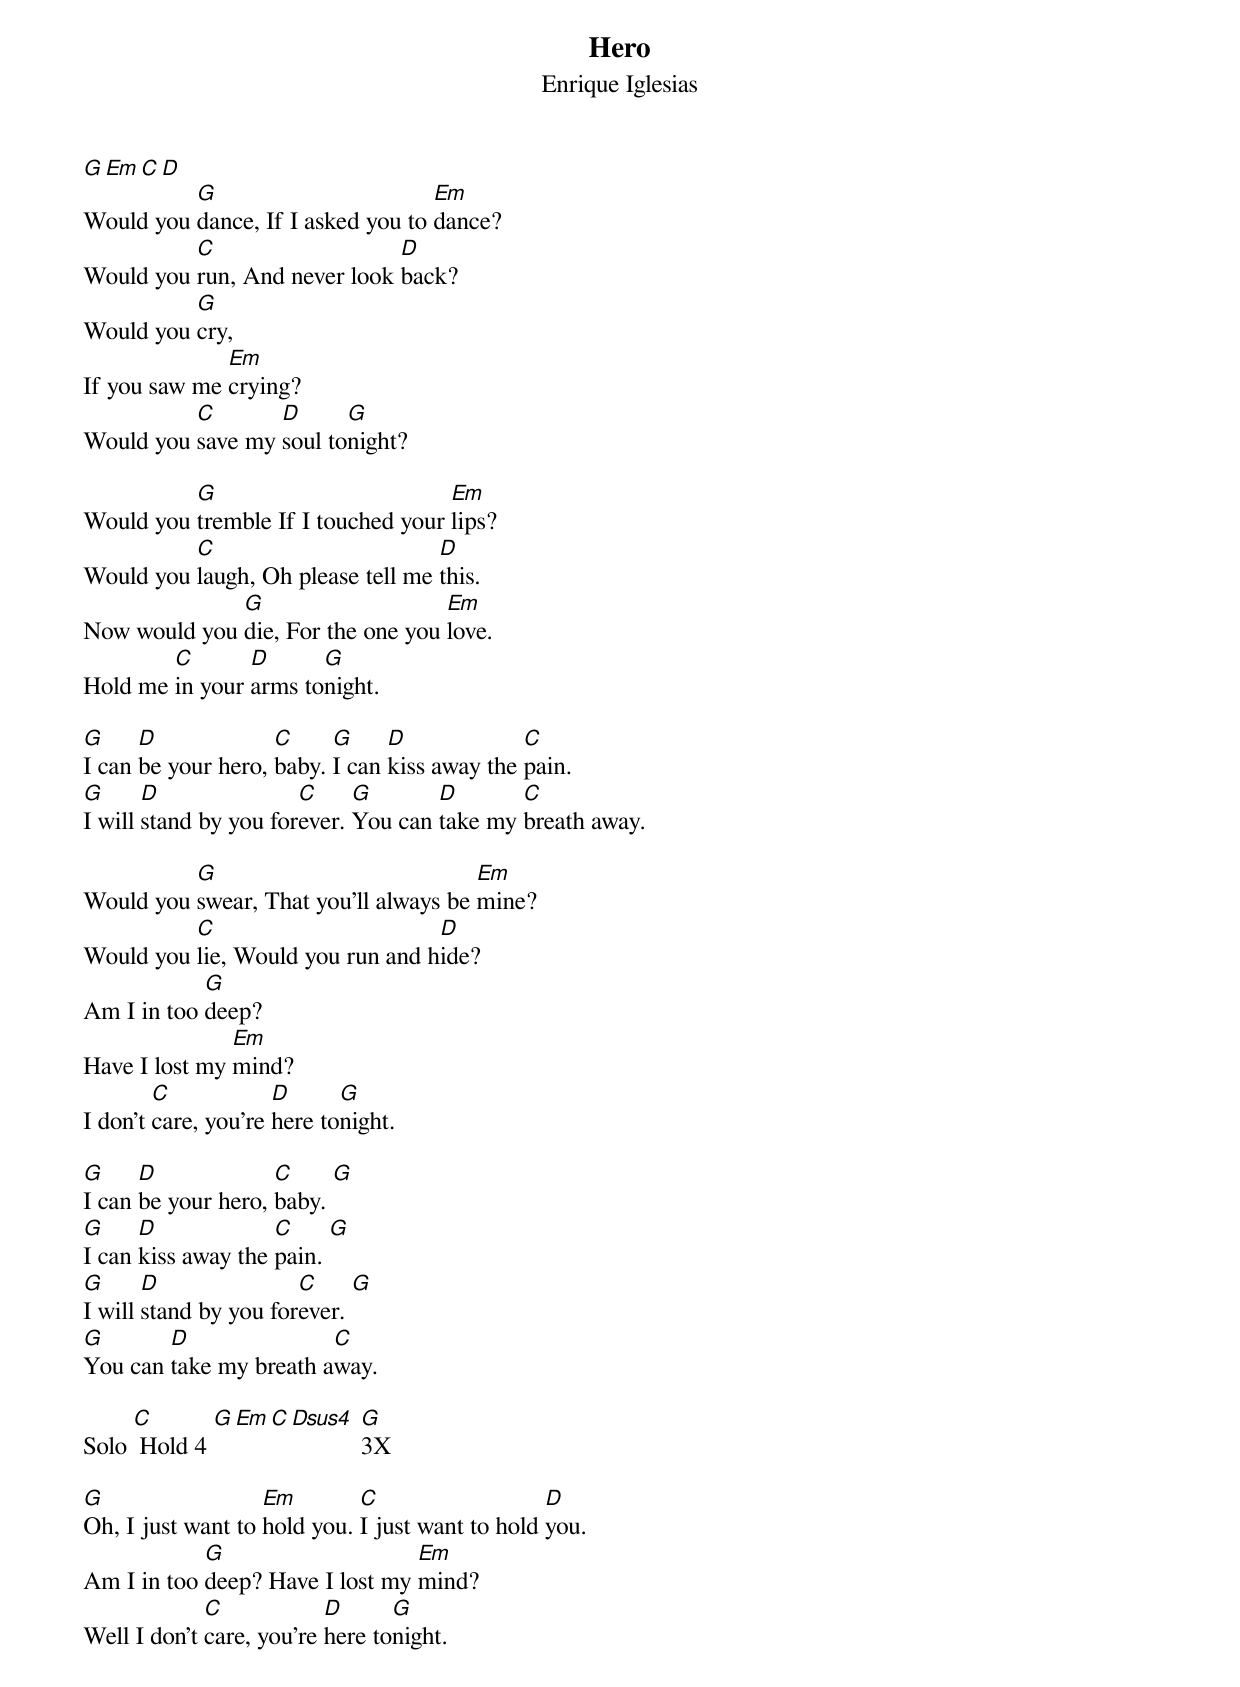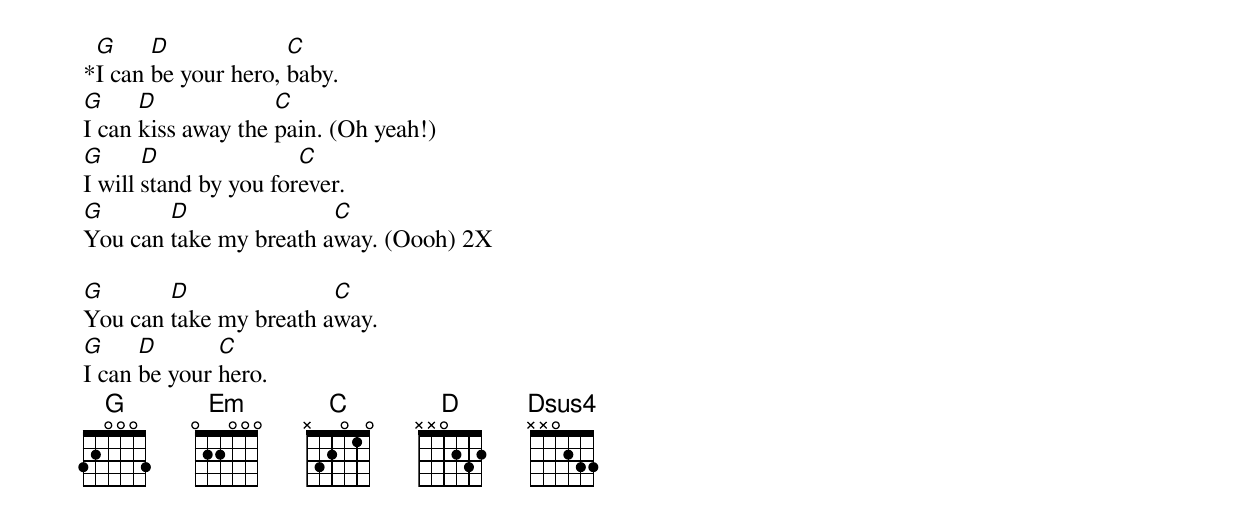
{Title: Hero}
{subtitle:Enrique Iglesias}
[G][Em][C][D]
Would you [G]dance, If I asked you to [Em]dance?
Would you [C]run, And never look [D]back?
Would you [G]cry,
If you saw me [Em]crying?
Would you [C]save my [D]soul to[G]night?

Would you [G]tremble If I touched your [Em]lips?
Would you [C]laugh, Oh please tell me [D]this.
Now would you [G]die, For the one you [Em]love.
Hold me [C]in your [D]arms to[G]night.

[G]I can [D]be your hero, [C]baby. [G]I can [D]kiss away the [C]pain.
[G]I will [D]stand by you for[C]ever. [G]You can [D]take my [C]breath away.

Would you [G]swear, That you'll always be [Em]mine?
Would you [C]lie, Would you run and h[D]ide?
Am I in too [G]deep?
Have I lost my [Em]mind?
I don't [C]care, you're [D]here to[G]night.

[G]I can [D]be your hero, [C]baby. [G]
[G]I can [D]kiss away the [C]pain. [G]
[G]I will [D]stand by you for[C]ever. [G]
[G]You can [D]take my breath a[C]way.

Solo [C] Hold 4 [G][Em][C][Dsus4] [G]3X

[G]Oh, I just want to [Em]hold you. [C]I just want to hold [D]you.
Am I in too [G]deep? Have I lost my [Em]mind?
Well I don't [C]care, you're [D]here to[G]night.

*[G]I can [D]be your hero, [C]baby.
[G]I can [D]kiss away the [C]pain. (Oh yeah!)
[G]I will [D]stand by you for[C]ever.
[G]You can [D]take my breath a[C]way. (Oooh) 2X

[G]You can [D]take my breath a[C]way.
[G]I can [D]be your [C]hero.
